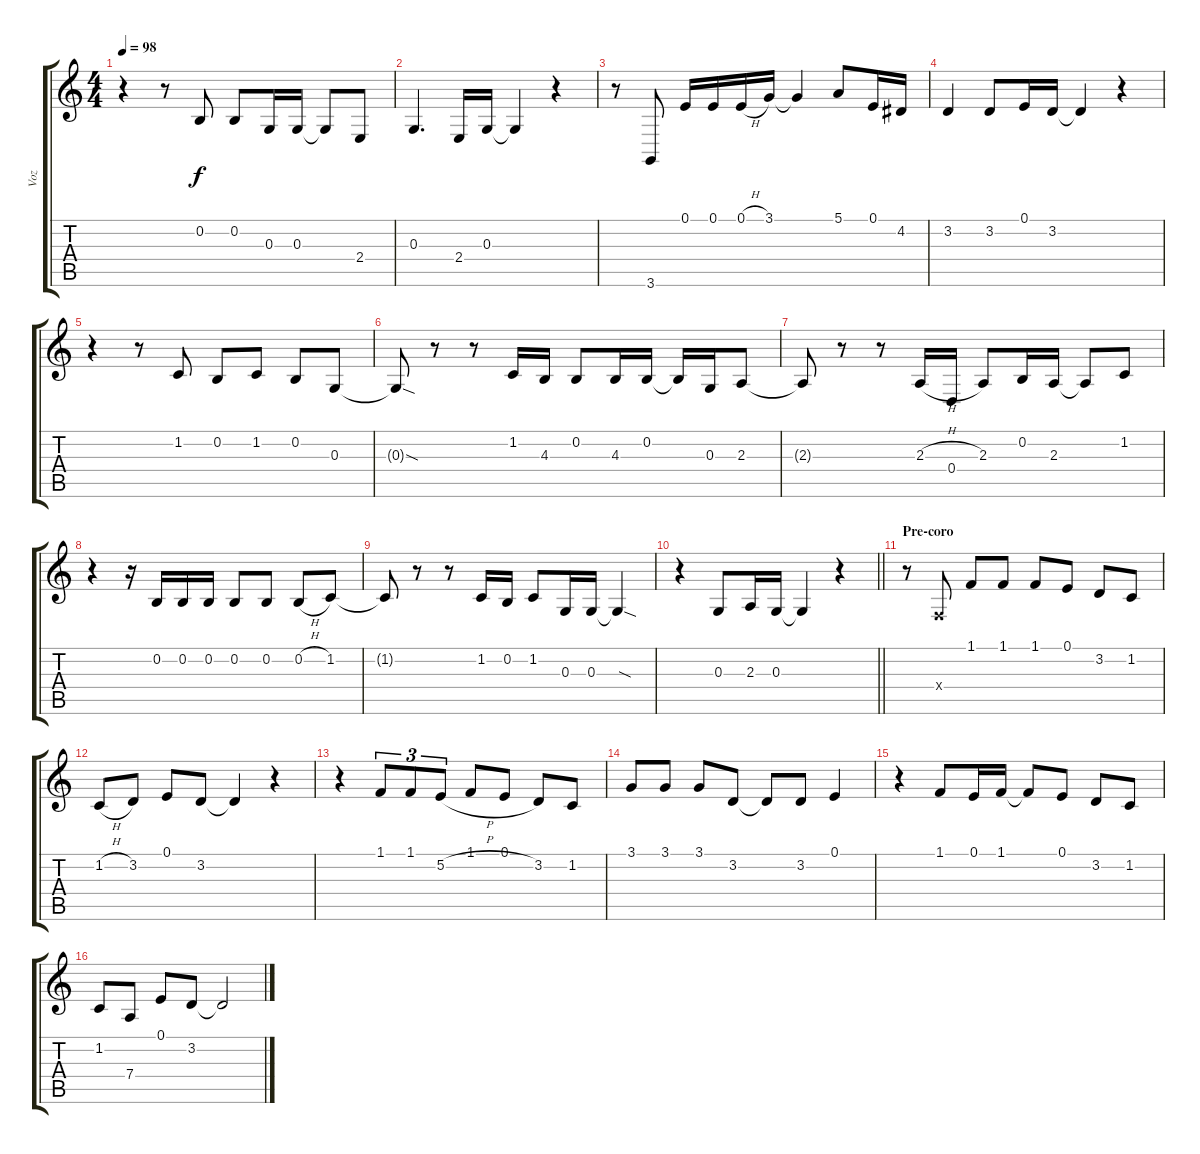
\track ("Voz" "Voz") {instrument stringensemble1}
\staff {score tabs}
\tuning (E4 B3 G3 D3 A2 E2) {hide}
\ts (4 4)
\tempo 98
\clef g2
\ks aminor
r.4{dy f} r.8 0.2.8 0.2.8 0.3.16 0.3.16 0.3{t}.8 2.4.8 |
0.3.4{d} 2.4.16 0.3.16 0.3{t}.4 r.4 |
r.8 3.6.8 0.1.16 0.1.16 0.1{h}.16 3.1.16 3.1{t}.4 5.1.8 0.1.16 4.2.16 |
3.2.4 3.2.8 0.1.16 3.2.16 3.2{t}.4 r.4 |
r.4 r.8 1.2.8 0.2.8 1.2.8 0.2.8 0.3.8 |
0.3{sod t}.8 r.8 r.8 1.2.16 4.3.16 0.2.8 4.3.16 0.2.16 0.2{t}.16 0.3.16 2.3.8 |
2.3{t}.8 r.8 r.8 2.3{h}.16 0.4.16 2.3.8 0.2.16 2.3.16 2.3{t}.8 1.2.8 |
r.4 r.16 0.2.16 0.2.16 0.2.16 0.2.8 0.2.8 0.2{h}.8 1.2.8 |
1.2{t}.8 r.8 r.8 1.2.16 0.2.16 1.2.8 0.3.16 0.3.16 0.3{sod t}.4 |
\barLineRight lightlight
r.4 0.3.8 2.3.16 0.3.16 0.3{t}.4 r.4 |
\section ("" "Pre-coro")
r.8 3.4{x}.8 1.1.8 1.1.8 1.1.8 0.1.8 3.2.8 1.2.8 |
1.2{h}.8 3.2.8 0.1.8 3.2.8 3.2{t}.4 r.4 |
r.4 1.1.8{tu (3 2)} 1.1.8{tu (3 2)} 5.2{h}.8{tu (3 2)} 1.1.8 0.1.8 3.2.8 1.2.8 |
3.1.8 3.1.8 3.1.8 3.2.8 3.2{t}.8 3.2.8 0.1.4 |
r.4 1.1.8 0.1.16 1.1.16 1.1{t}.8 0.1.8 3.2.8 1.2.8 |
1.2.8 7.4.8 0.1.8 3.2.8 3.2{t}.2
